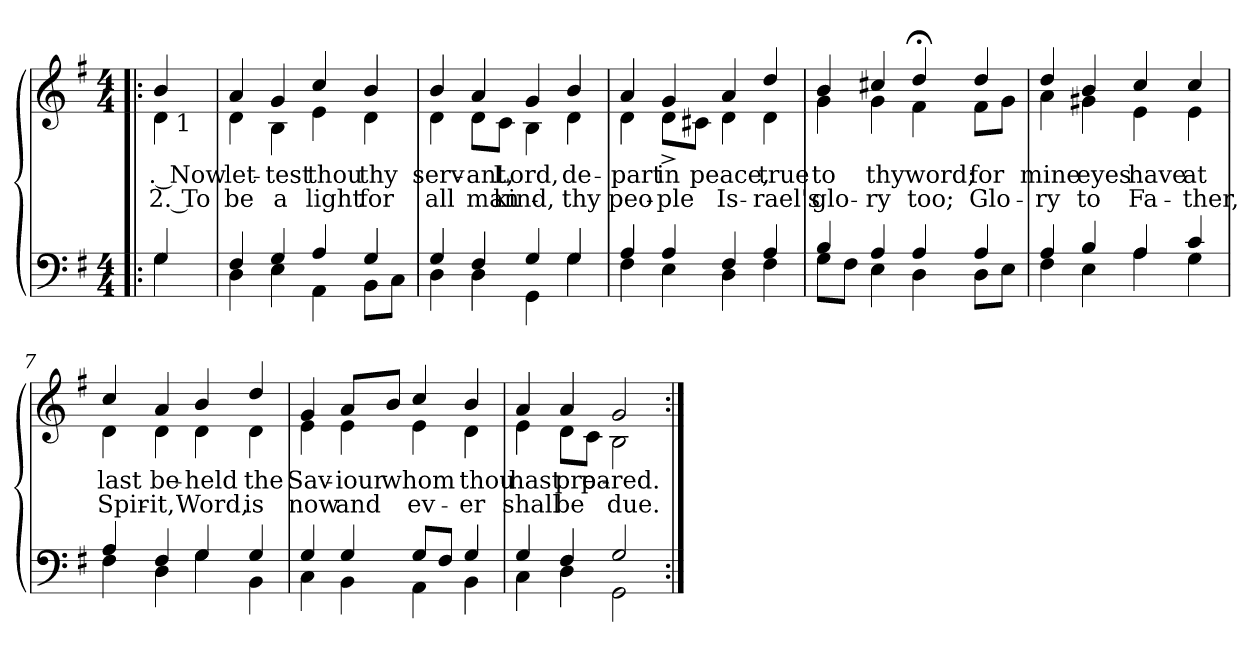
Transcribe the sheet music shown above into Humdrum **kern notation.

**kern	**kern	**text	**text
*part1	*part1	*part1	*part1
*staff2	*staff1	*staff1	*staff1
*clefF4	*clefG2	*	*
*k[f#]	*k[f#]	*	*
*G:	*G:	*	*
*M4/4	*M4/4	*	*
=1!|:	=1!|:	=1!|:	=1!|:
*^	*	*	*
!	!	!	!LO:LY:b:rj	!LO:LY:b:rj
*	*	*^	*	*
*	*	*	*^	*	*
4G/	4G\	4b/	4d\	16ryy	. Now	2. To
!	!	!	!	!LO:TX:b:t=1	!	!
.	.	.	.	8.ryy	.	.
=2	=2	=2	=2	=2	=2	=2
!	!	!	!	!	!LO:LY:b	!LO:LY:b
*	*	*	*v	*v	*	*
4F#/	4D\	4a/	4d\	let-	be
!	!	!	!	!LO:LY:b:rj	!LO:LY:b:rj
4G/	4E\	4g/	4B\	-test	a
!	!	!	!	!LO:LY:b	!LO:LY:b
4A/	4AA\	4cc/	4e\	thou	light
!	!	!	!	!LO:LY:b	!LO:LY:b
4G/	8BB\L	4b/	4d\	thy	for
.	8C\J	.	.	.	.
=3	=3	=3	=3	=3	=3
!	!	!	!	!LO:LY:b	!LO:LY:b
4G/	4D\	4b/	4d\	serv-	all
!	!	!	!	!LO:LY:b	!LO:LY:b
4F#/	4D\	4a/	8d\L	-ant,	man-
!	!	!	!	!LO:LY:b	!LO:LY:b
.	.	.	8c\J	-Lord,	kind,
4G/	4GG\	4g/	4B\	.	.
!	!	!	!	!LO:LY:b	!LO:LY:b
4G/	4G\	4b/	4d\	de-	-thy
=4	=4	=4	=4	=4	=4
!	!	!	!	!LO:LY:b	!LO:LY:b
4A/	4F#\	4a/	4d\	part	peo-
!	!	!	!	!LO:LY:b	!LO:LY:b
4A/	4E\	4g/	8d^<\L	in	-ple
!	!	!	!	!LO:LY:b	!
.	.	.	8c#X\J	peace,	.
!	!	!	!	!	!LO:LY:b
4F#/	4D\	4a/	4d\	.	Is-
!	!	!	!	!LO:LY:b	!LO:LY:b
4A/	4F#\	4dd/	4d\	true	-rael's
=5	=5	=5	=5	=5	=5
!	!	!	!	!LO:LY:b	!LO:LY:b
4B/	8G\L	4b/	4g\	to	glo-
.	8F#\J	.	.	.	.
!	!	!	!	!LO:LY:b	!LO:LY:b
4A/	4E\	4cc#X/	4g\	thy	-ry
!	!	!	!	!LO:LY:b	!LO:LY:b
4A/	4D\	4dd;</	4f#\	word;	too;
!	!	!	!	!LO:LY:b	!LO:LY:b
4A/	8D\L	4dd/	8f#\L	for	Glo-
.	8E\J	.	8g\J	.	.
!!LO:LB:g=z	!!
=6	=6	=6	=6	=6	=6
!	!	!	!	!LO:LY:b	!LO:LY:b
4A/	4F#\	4dd/	4a\	mine	-ry
!	!	!	!	!LO:LY:b	!LO:LY:b
4B/	4E\	4b/	4g#X\	eyes	to
!	!	!	!	!LO:LY:b	!LO:LY:b
4A/	4A\	4cc/	4e\	have	Fa-
!	!	!	!	!LO:LY:b	!LO:LY:b
4c/	4G\	4cc/	4e\	at	-ther,
=7	=7	=7	=7	=7	=7
!	!	!	!	!LO:LY:b	!LO:LY:b
4A/	4F#\	4cc/	4d\	last	Spir-
!	!	!	!	!LO:LY:b	!LO:LY:b
4F#/	4D\	4a/	4d\	be-	-it,
!	!	!	!	!LO:LY:b	!LO:LY:b
4G/	4G\	4b/	4d\	-held	Word,
!	!	!	!	!LO:LY:b	!LO:LY:b
4G/	4BB\	4dd/	4d\	the	is
=8	=8	=8	=8	=8	=8
!	!	!	!	!LO:LY:b	!LO:LY:b
4G/	4C\	4g/	4e\	Sav-	now
!	!	!	!	!LO:LY:b	!LO:LY:b
4G/	4BB\	8a/L	4e\	-iour	and
!	!	!	!	!LO:LY:b	!
.	.	8b/J	.	whom	.
!	!	!	!	!	!LO:LY:b
8G/L	4AA\	4cc/	4e\	.	ev-
8F#/J	.	.	.	.	.
!	!	!	!	!LO:LY:b	!LO:LY:b
4G/	4BB\	4b/	4d\	thou	-er
=9	=9	=9	=9	=9	=9
!	!	!	!	!LO:LY:b	!LO:LY:b
4G/	4C\	4a/	4e\	hast	shall
!	!	!	!	!LO:LY:b	!LO:LY:b
4F#/	4D\	4a/	8d\L	pre-	be
!	!	!	!	!LO:LY:b	!
.	.	.	8c\J	-pared.	.
!	!	!	!	!	!LO:LY:b
2G/	2GG\	2g/	2B\	.	due.
*v	*v	*	*	*	*
*	*v	*v	*	*
=:|!	=:|!	=:|!	=:|!
*-	*-	*-	*-
